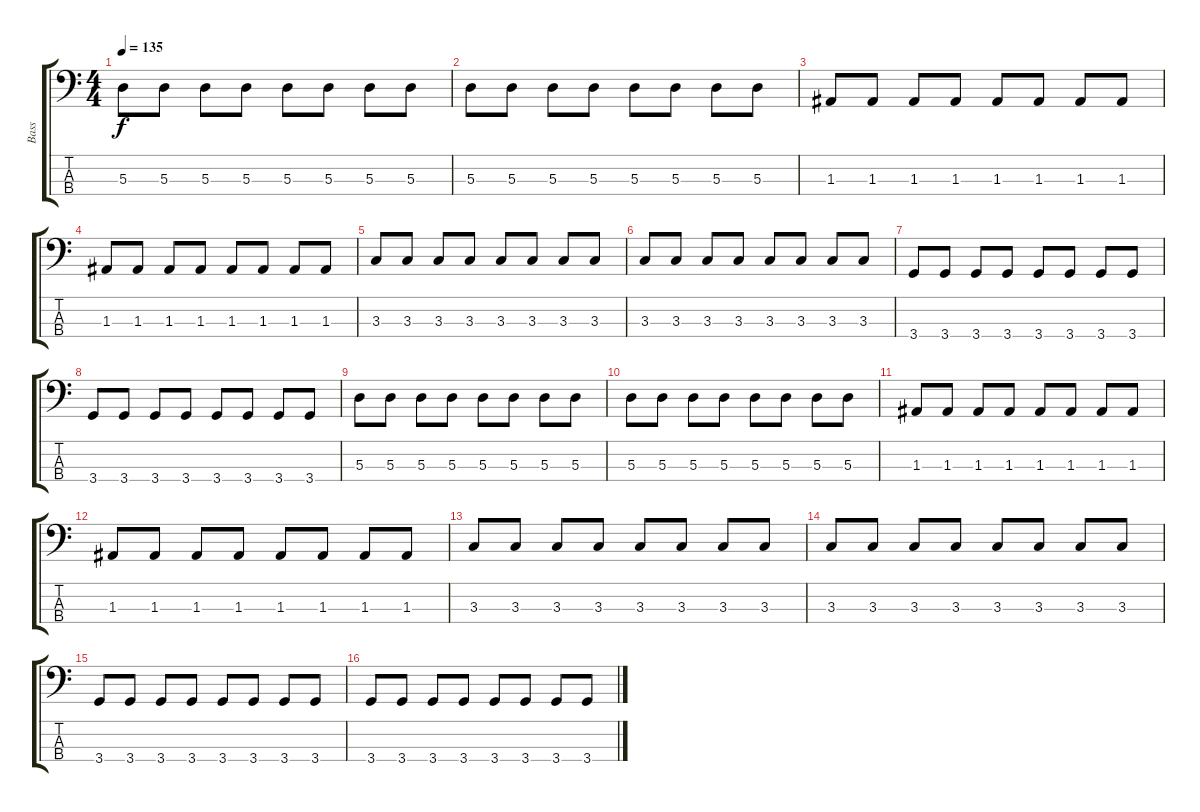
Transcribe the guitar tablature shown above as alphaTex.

\track ("Bass" "Bass") {instrument electricbassfinger}
\staff {score tabs}
\tuning (G2 D2 A1 E1) {hide}
\ts (4 4)
\tempo 135
\clef f4
\ks c
5.3.8{dy f} 5.3.8 5.3.8 5.3.8 5.3.8 5.3.8 5.3.8 5.3.8 |
5.3.8 5.3.8 5.3.8 5.3.8 5.3.8 5.3.8 5.3.8 5.3.8 |
1.3.8 1.3.8 1.3.8 1.3.8 1.3.8 1.3.8 1.3.8 1.3.8 |
1.3.8 1.3.8 1.3.8 1.3.8 1.3.8 1.3.8 1.3.8 1.3.8 |
3.3.8 3.3.8 3.3.8 3.3.8 3.3.8 3.3.8 3.3.8 3.3.8 |
3.3.8 3.3.8 3.3.8 3.3.8 3.3.8 3.3.8 3.3.8 3.3.8 |
3.4.8 3.4.8 3.4.8 3.4.8 3.4.8 3.4.8 3.4.8 3.4.8 |
3.4.8 3.4.8 3.4.8 3.4.8 3.4.8 3.4.8 3.4.8 3.4.8 |
5.3.8 5.3.8 5.3.8 5.3.8 5.3.8 5.3.8 5.3.8 5.3.8 |
5.3.8 5.3.8 5.3.8 5.3.8 5.3.8 5.3.8 5.3.8 5.3.8 |
1.3.8 1.3.8 1.3.8 1.3.8 1.3.8 1.3.8 1.3.8 1.3.8 |
1.3.8 1.3.8 1.3.8 1.3.8 1.3.8 1.3.8 1.3.8 1.3.8 |
3.3.8 3.3.8 3.3.8 3.3.8 3.3.8 3.3.8 3.3.8 3.3.8 |
3.3.8 3.3.8 3.3.8 3.3.8 3.3.8 3.3.8 3.3.8 3.3.8 |
3.4.8 3.4.8 3.4.8 3.4.8 3.4.8 3.4.8 3.4.8 3.4.8 |
3.4.8 3.4.8 3.4.8 3.4.8 3.4.8 3.4.8 3.4.8 3.4.8
